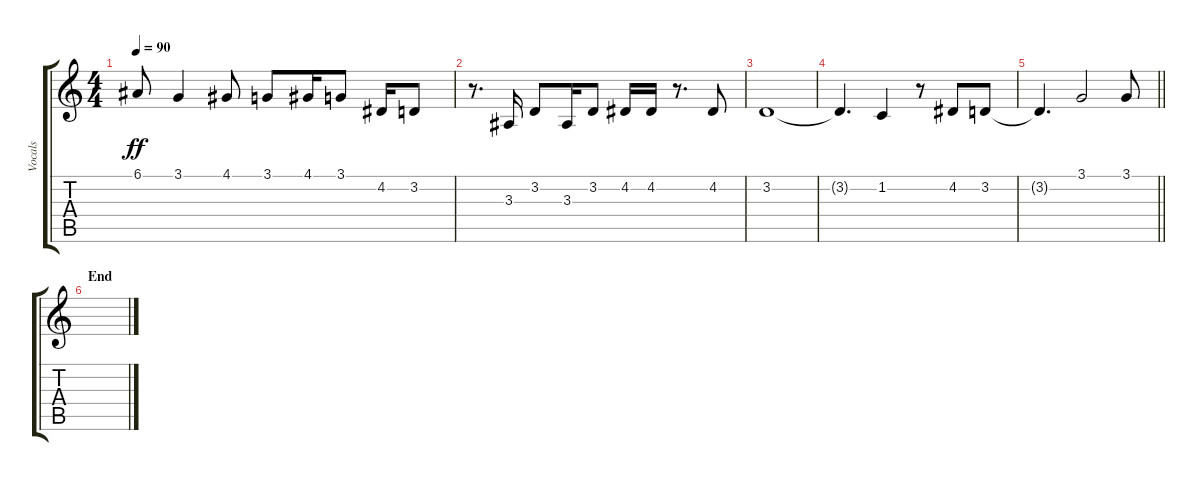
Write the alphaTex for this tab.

\track ("Vocals" "Vocals") {instrument altosax}
\staff {score tabs}
\tuning (E4 B3 G3 D3 A2 E2) {hide}
\ts (4 4)
\tempo 90
\clef g2
\ks c
6.1{t}.8{dy ff} 3.1.4 4.1.8 3.1.8 4.1.16 3.1.8 4.2.16 3.2.8 |
r.8{d} 3.3.16 3.2.8 3.3.16 3.2.8 4.2.16 4.2.16 r.8{d} 4.2.8 |
3.2.1 |
3.2{t}.4{d} 1.2.4 r.8 4.2.8 3.2.8 |
\barLineRight lightlight
3.2{t}.4{d} 3.1.2 3.1.8 |
\section ("" "End")
